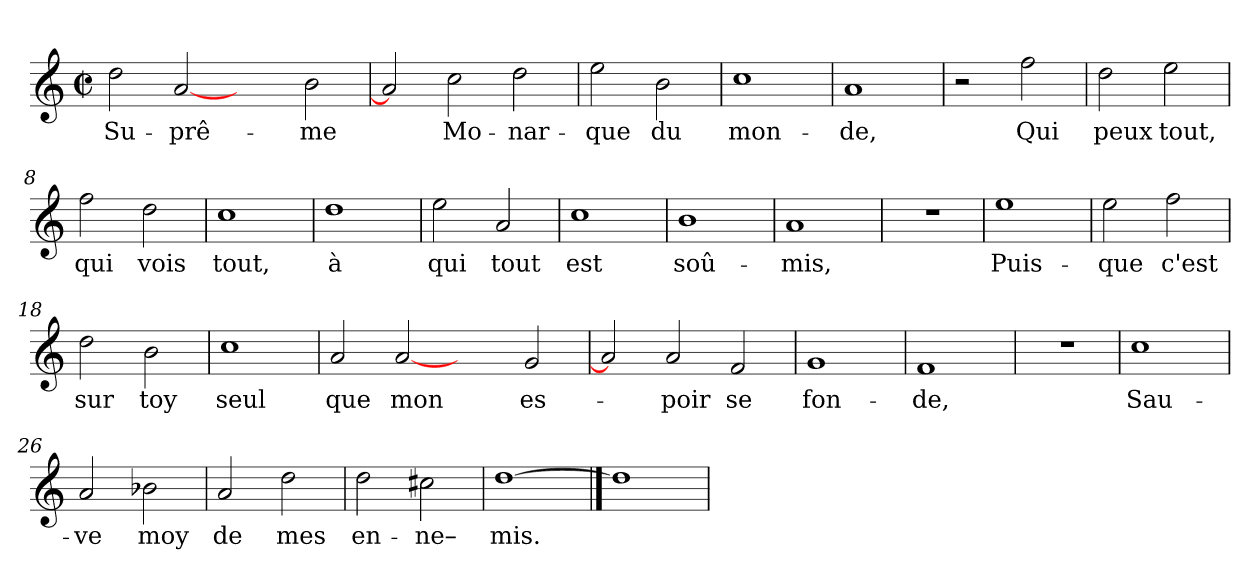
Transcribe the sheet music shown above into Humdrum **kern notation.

**kern	**text
*part1	*part1
*staff1	*staff1
*clefG2	*
*k[]	*
*C:	*
*M2/2	*
*met(c|)	*
=1	=1
2dd\	Su-
[2a	-prê-
2ryy	.
2b\	-me
=2	=2
2a]	.
2cc\	Mo-
2dd\	-nar-
=3	=3
2ee\	-que
2b\	du
=4	=4
1cc	mon-
=5	=5
1a	-de,
=6	=6
2r	.
2ff\	Qui
!!LO:LB:g=z
=7	=7
2dd\	peux
2ee\	tout,
=8	=8
2ff\	qui
2dd\	vois
=9	=9
1cc	tout,
=10	=10
1dd	à
=11	=11
2ee\	qui
2a/	tout
=12	=12
1cc	est
=13	=13
1b	soû-
=14	=14
1a	-mis,
!!LO:LB:g=z
=15	=15
1r	.
=16	=16
1ee	Puis-
=17	=17
2ee\	-que
2ff\	c'est
=18	=18
2dd\	sur
2b\	toy
=19	=19
1cc	seul
=20	=20
2a/	que
[2a	mon
2ryy	.
2g/	es-
=21	=21
2a]	.
2a/	-poir
2f/	se
!!LO:LB:g=z
=22	=22
1g	fon-
=23	=23
1f	-de,
=24	=24
1r	.
=25	=25
1cc	Sau-
=26	=26
2a/	-ve
2b-X\	moy
=27	=27
2a/	de
2dd\	mes
=28	=28
2dd\	en-
2cc#X\	-ne–
=29	=29
[1dd	mis.
==30	==30
1dd]	.
=	=
*-	*-
